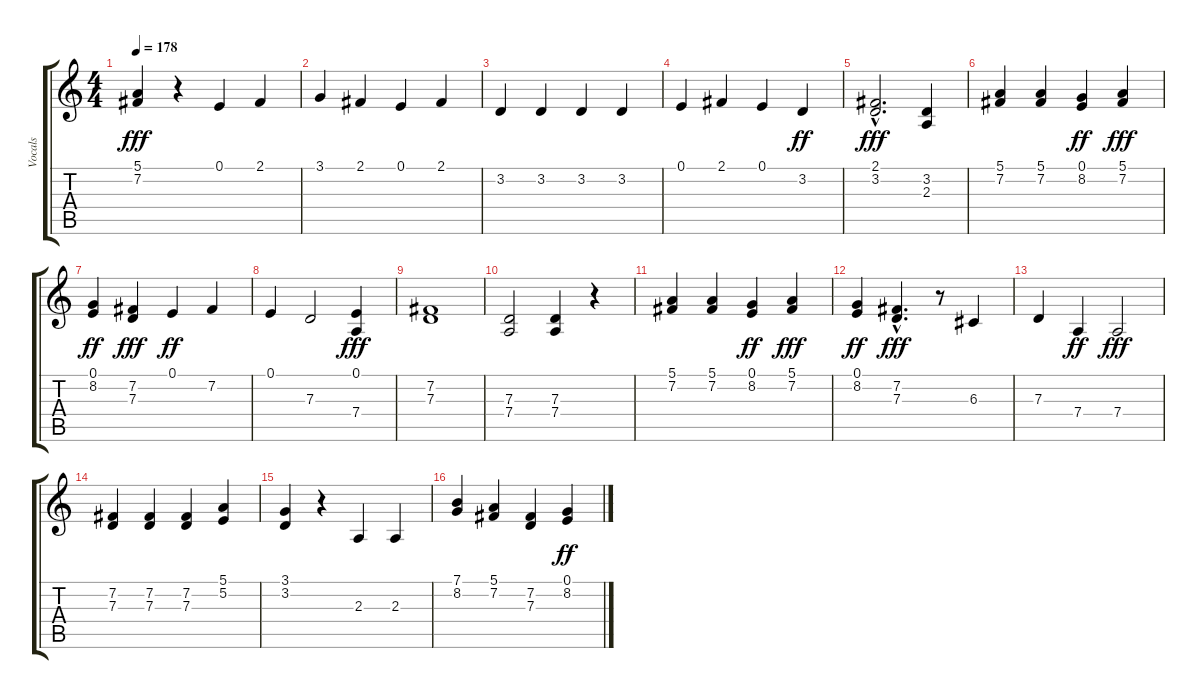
\track ("Vocals" "Vocals") {instrument oboe}
\staff {score tabs}
\tuning (E4 B3 G3 D3 A2 E2) {hide}
\ts (4 4)
\tempo 178
\clef g2
\ks c
(5.1 7.2).4{dy fff} r.4 0.1.4 2.1.4 |
3.1.4 2.1.4 0.1.4 2.1.4 |
3.2.4 3.2.4 3.2.4 3.2.4 |
0.1.4 2.1.4 0.1.4 3.2.4{dy ff} |
(2.1{hac} 3.2{hac}).2{d dy fff} (3.2 2.3).4 |
(5.1 7.2).4 (5.1 7.2).4 (0.1 8.2).4{dy ff} (5.1 7.2).4{dy fff} |
(0.1 8.2).4{dy ff} (7.2 7.3).4{dy fff} 0.1.4{dy ff} 7.2.4 |
0.1.4 7.3.2 (0.1 7.4).4{dy fff} |
(7.2 7.3).1 |
(7.3 7.4).2 (7.3 7.4).4 r.4 |
(5.1 7.2).4 (5.1 7.2).4 (0.1 8.2).4{dy ff} (5.1 7.2).4{dy fff} |
(0.1 8.2).4{dy ff} (7.2{hac} 7.3{hac}).4{d dy fff} r.8 6.3.4 |
7.3.4 7.4.4{dy ff} 7.4.2{dy fff} |
(7.2 7.3).4 (7.2 7.3).4 (7.2 7.3).4 (5.1 5.2).4 |
(3.1 3.2).4 r.4 2.3.4 2.3.4 |
(7.1 8.2).4 (5.1 7.2).4 (7.2 7.3).4 (0.1 8.2).4{dy ff}
